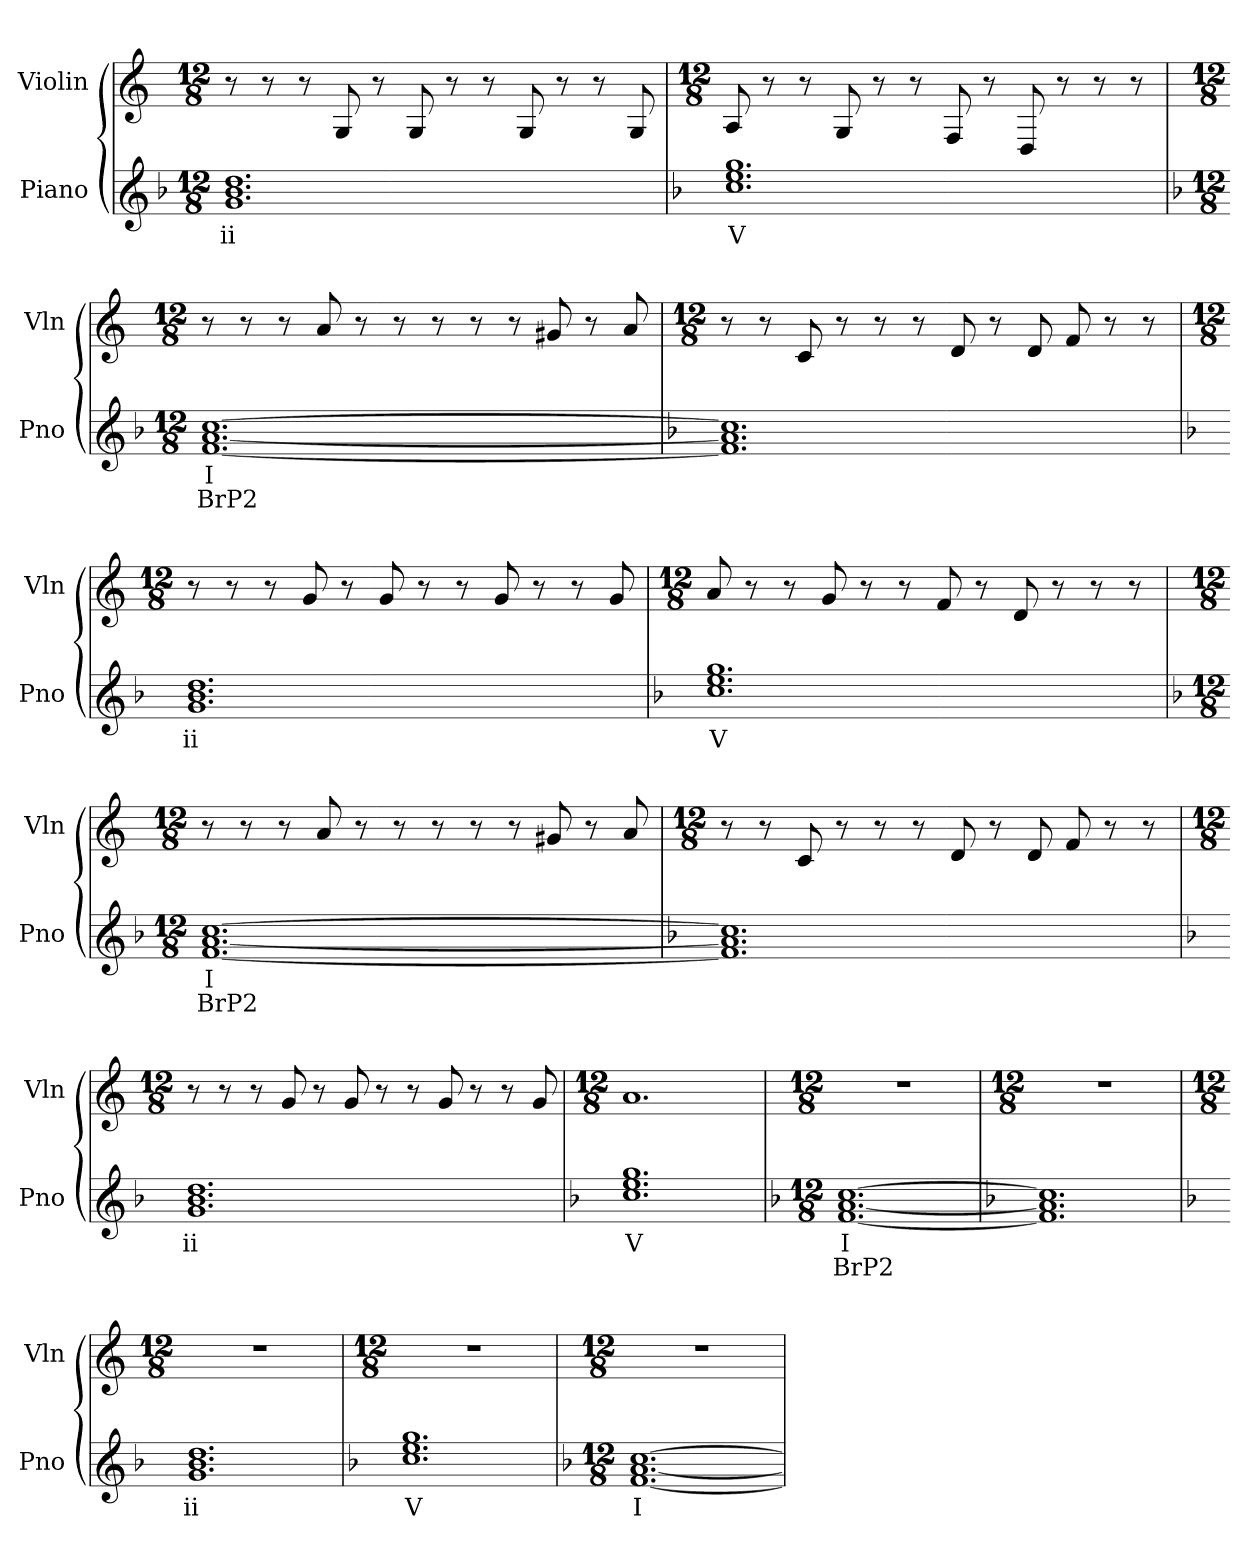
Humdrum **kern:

**kern	**text	**text	**kern
*part2	*part2	*part2	*part1
*staff2	*staff2	*staff2	*staff1
*I"Piano	*	*	*I"Violin
*I'Pno	*	*	*I'Vln
*k[b-]	*	*	*
*F:	*	*	*
*M12/8	*	*	*M12/8
=	=	=	=
1.g 1.b- 1.dd	ii	.	8r
.	.	.	8r
.	.	.	8r
.	.	.	8G
.	.	.	8r
.	.	.	8G
.	.	.	8r
.	.	.	8r
.	.	.	8G
.	.	.	8r
.	.	.	8r
.	.	.	8G
=	=	=	=
*k[b-]	*	*	*
*F:	*	*	*
*	*	*	*M12/8
1.cc 1.ee 1.gg	V	.	8A
.	.	.	8r
.	.	.	8r
.	.	.	8G
.	.	.	8r
.	.	.	8r
.	.	.	8F
.	.	.	8r
.	.	.	8D
.	.	.	8r
.	.	.	8r
.	.	.	8r
=	=	=	=
*k[b-]	*	*	*
*F:	*	*	*
*M12/8	*	*	*M12/8
[1.f [1.a [1.cc	I	BrP2	8r
.	.	.	8r
.	.	.	8r
.	.	.	8a
.	.	.	8r
.	.	.	8r
.	.	.	8r
.	.	.	8r
.	.	.	8r
.	.	.	8g#X
.	.	.	8r
.	.	.	8a
=	=	=	=
*k[b-]	*	*	*
*F:	*	*	*
*	*	*	*M12/8
1.f] 1.a] 1.cc]	.	.	8r
.	.	.	8r
.	.	.	8c
.	.	.	8r
.	.	.	8r
.	.	.	8r
.	.	.	8d
.	.	.	8r
.	.	.	8d
.	.	.	8f
.	.	.	8r
.	.	.	8r
=	=	=	=
*k[b-]	*	*	*
*F:	*	*	*
*	*	*	*M12/8
1.g 1.b- 1.dd	ii	.	8r
.	.	.	8r
.	.	.	8r
.	.	.	8g
.	.	.	8r
.	.	.	8g
.	.	.	8r
.	.	.	8r
.	.	.	8g
.	.	.	8r
.	.	.	8r
.	.	.	8g
=	=	=	=
*k[b-]	*	*	*
*F:	*	*	*
*	*	*	*M12/8
1.cc 1.ee 1.gg	V	.	8a
.	.	.	8r
.	.	.	8r
.	.	.	8g
.	.	.	8r
.	.	.	8r
.	.	.	8f
.	.	.	8r
.	.	.	8d
.	.	.	8r
.	.	.	8r
.	.	.	8r
=	=	=	=
*k[b-]	*	*	*
*F:	*	*	*
*M12/8	*	*	*M12/8
[1.f [1.a [1.cc	I	BrP2	8r
.	.	.	8r
.	.	.	8r
.	.	.	8a
.	.	.	8r
.	.	.	8r
.	.	.	8r
.	.	.	8r
.	.	.	8r
.	.	.	8g#X
.	.	.	8r
.	.	.	8a
=	=	=	=
*k[b-]	*	*	*
*F:	*	*	*
*	*	*	*M12/8
1.f] 1.a] 1.cc]	.	.	8r
.	.	.	8r
.	.	.	8c
.	.	.	8r
.	.	.	8r
.	.	.	8r
.	.	.	8d
.	.	.	8r
.	.	.	8d
.	.	.	8f
.	.	.	8r
.	.	.	8r
=	=	=	=
*k[b-]	*	*	*
*F:	*	*	*
*	*	*	*M12/8
1.g 1.b- 1.dd	ii	.	8r
.	.	.	8r
.	.	.	8r
.	.	.	8g
.	.	.	8r
.	.	.	8g
.	.	.	8r
.	.	.	8r
.	.	.	8g
.	.	.	8r
.	.	.	8r
.	.	.	8g
=	=	=	=
*k[b-]	*	*	*
*F:	*	*	*
*	*	*	*M12/8
1.cc 1.ee 1.gg	V	.	1.a
=	=	=	=
*k[b-]	*	*	*
*F:	*	*	*
*M12/8	*	*	*M12/8
[1.f [1.a [1.cc	I	BrP2	1.r
=	=	=	=
*k[b-]	*	*	*
*F:	*	*	*
*	*	*	*M12/8
1.f] 1.a] 1.cc]	.	.	1.r
=	=	=	=
*k[b-]	*	*	*
*F:	*	*	*
*	*	*	*M12/8
1.g 1.b- 1.dd	ii	.	1.r
=	=	=	=
*k[b-]	*	*	*
*F:	*	*	*
*	*	*	*M12/8
1.cc 1.ee 1.gg	V	.	1.r
=	=	=	=
*k[b-]	*	*	*
*F:	*	*	*
*M12/8	*	*	*M12/8
[1.f [1.a [1.cc	I	.	1.r
=	=	=	=
*-	*-	*-	*-
